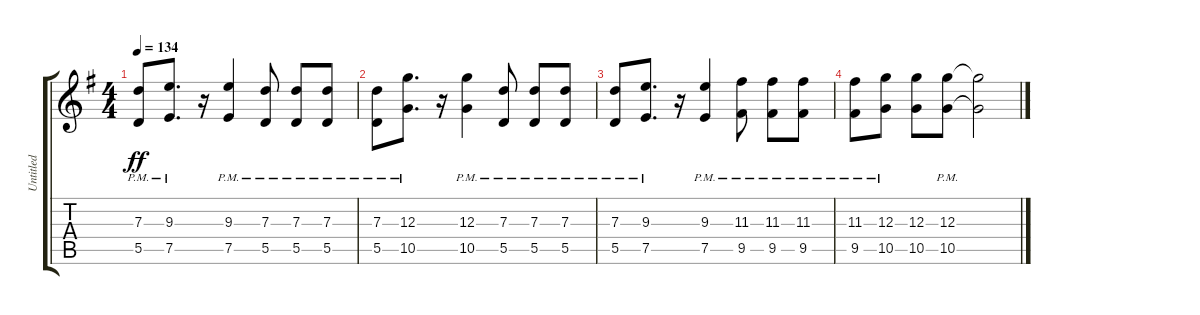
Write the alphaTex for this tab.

\track ("Untitled" "Untitled") {instrument distortionguitar}
\staff {score tabs}
\tuning (E4 B3 G3 D3 A2 D2) {hide}
\ts (4 4)
\tempo 134
\clef g2
\ks g
(7.3{pm} 5.5{pm}).8{dy ff} (9.3{pm} 7.5{pm}).8{d} r.16 (9.3{pm} 7.5{pm}).4 (7.3{pm} 5.5{pm}).8 (7.3{pm} 5.5{pm}).8 (7.3{pm} 5.5{pm}).8 |
(7.3{pm} 5.5{pm}).8 (12.3{pm} 10.5{pm}).8{d} r.16 (12.3{pm} 10.5{pm}).4 (7.3{pm} 5.5{pm}).8 (7.3{pm} 5.5{pm}).8 (7.3{pm} 5.5{pm}).8 |
(7.3{pm} 5.5{pm}).8 (9.3{pm} 7.5{pm}).8{d} r.16 (9.3{pm} 7.5{pm}).4 (11.3{pm} 9.5{pm}).8 (11.3{pm} 9.5{pm}).8 (11.3{pm} 9.5{pm}).8 |
(11.3{pm} 9.5{pm}).8 (12.3{pm} 10.5{pm}).8 (12.3 10.5).8 (12.3{pm} 10.5{pm}).8 (12.3{t} 10.5{t}).2
